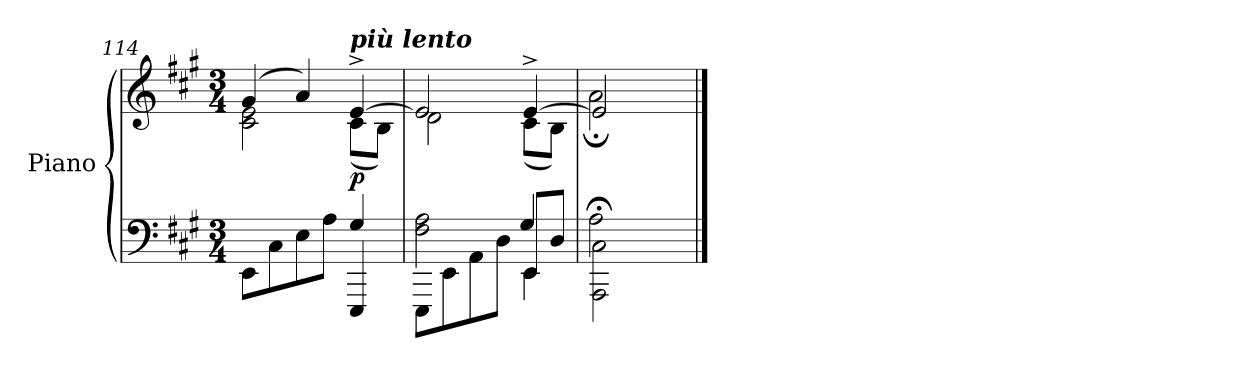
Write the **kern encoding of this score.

**kern	**kern	**dynam
*part1	*part1	*part1
*staff2	*staff1	*staff1/2
*I"Piano	*	*
*I'Pno.	*	*
*clefF4	*clefG2	*
*k[f#c#g#]	*k[f#c#g#]	*
*M3/4	*M3/4	*
*MM65	*MM65	*
=114	=114	=114
*^	*^	*
8EE\L	2ryy	(>4g#/	2c#\ 2e\	.
8C#\	.	.	.	.
*	*	*MM60	*	*
8E\	.	4a/)	.	.
8A\J	.	.	.	.
!	!	!LO:TX:a:Bi:t=più lento	!	!
!	!	!	!	!LO:DY:b
4EEE/	4G#/	[4e^/	(<8c#\L	p
.	.	.	8B\J)	.
=115	=115	=115	=115	=115
*	*^	*	*	*
8EEE\L	2F#\ 2A\	2ryy	2e/]	2d\	.
8EE\	.	.	.	.	.
8AA\	.	.	.	.	.
8D\J	.	.	.	.	.
8EE/L	4EE\	4G#/	[4e^/	(<8c#\L	.
8D/J	.	.	.	8B\J)	.
*	*v	*v	*	*	*
=116	=116	=116	=116	=116
2AAA\; 2C#\;	2A\	2e/]	2a;<\	.
4rGGyy	4ryy	4ryy	4ryy	.
*v	*v	*	*	*
*	*v	*v	*
==	==	==
*-	*-	*-
